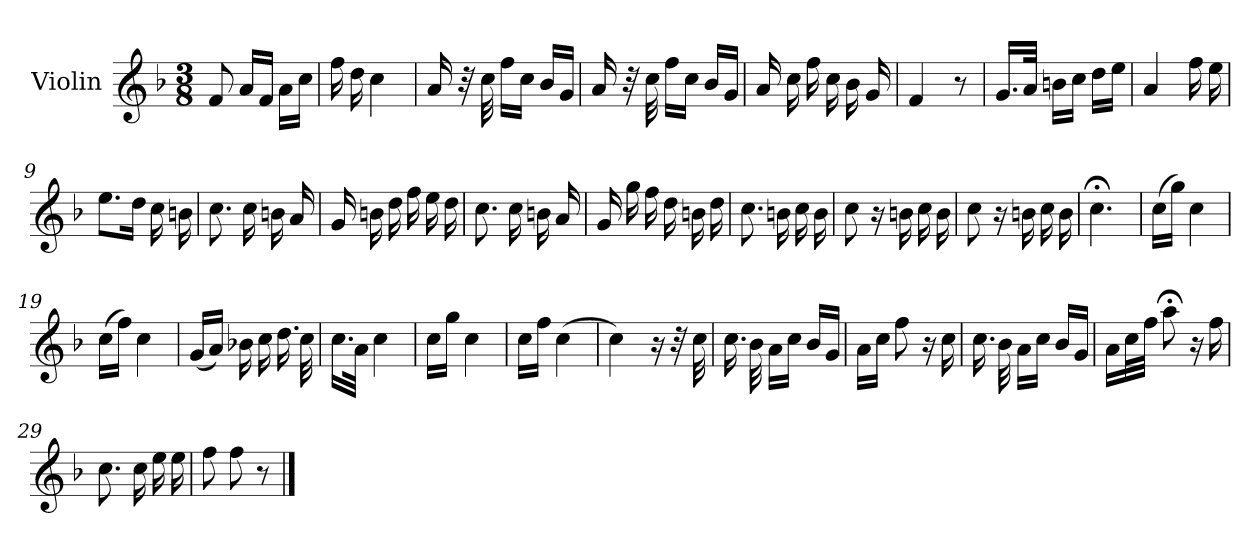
**kern	**dynam
*part1	*part1
*staff1	*staff1
*I"Violin	*
*I'Vln.	*
*clefG2	*
*k[b-]	*
*M3/8	*
=1	=1
!	!LO:DY:a
8f/	Allegretto
16aLL	.
16fJJ	.
16aLL	.
16ccJJ	.
=2	=2
16ff\	.
16dd\	.
4cc\	.
=3	=3
16a/	.
32r	.
32cc\	.
16ffLL	.
16ccJJ	.
16b-LL	.
16gJJ	.
=4	=4
16a/	.
32r	.
32cc\	.
16ffLL	.
16ccJJ	.
16b-LL	.
16gJJ	.
=5	=5
16a/	.
16cc\	.
16ff\	.
16cc\	.
16b-\	.
16g/	.
=6	=6
4f/	.
8r	.
!!LO:LB:g=z
=7	=7
16.gLL	.
32aJJk	.
16bnLL	.
16ccJJ	.
16ddLL	.
16eeJJ	.
=8	=8
4a/	.
16ff\	.
16ee\	.
=9	=9
8.eeL	.
16ddJk	.
16cc\	.
16bn\	.
=10	=10
8.cc\	.
16cc\	.
16bn\	.
16a/	.
=11	=11
16g/	.
16bn\	.
16dd\	.
16ff\	.
16ee\	.
16dd\	.
=12	=12
8.cc\	.
16cc\	.
16bn\	.
16a/	.
=13	=13
16g/	.
16gg\	.
16ff\	.
16dd\	.
16bn\	.
16dd\	.
!!LO:LB:g=z
=14	=14
8.cc\	.
16bn\	.
16cc\	.
16b\	.
=15	=15
8cc\	.
16r	.
16bn\	.
16cc\	.
16b\	.
=16	=16
8cc\	.
16r	.
16bn\	.
16cc\	.
16b\	.
=17	=17
4.cc;<\	.
=18	=18
(>16ccLL	.
16ggJJ)	.
4cc\	.
=19	=19
(>16ccLL	.
16ffJJ)	.
4cc\	.
=20	=20
(<16gLL	.
16aJJ)	.
16b-X\	.
16cc\	.
16.dd\	.
32cc\	.
=21	=21
16.ccLL	.
32aJJk	.
4cc\	.
!!LO:LB:g=z
=22	=22
16ccLL	.
16ggJJ	.
4cc\	.
=23	=23
16ccLL	.
16ffJJ	.
(>4cc\	.
=24	=24
4cc\)	.
16r	.
32r	.
32cc\	.
=25	=25
16.cc\	.
32b-\	.
16aLL	.
16ccJJ	.
16b-LL	.
16gJJ	.
=26	=26
16aLL	.
16ccJJ	.
8ff\	.
16r	.
16cc\	.
=27	=27
16.cc\	.
32b-\	.
16aLL	.
16ccJJ	.
16b-LL	.
16gJJ	.
=28	=28
16aLL	.
32ccL	.
32ffJJJ	.
8aa;<\	.
16r	.
16ff\	.
=29	=29
8.cc\	.
16cc\	.
16ee\	.
16ee\	.
!!LO:LB:g=z
=30	=30
8ff\	.
8ff\	.
8r	.
==	==
*-	*-
